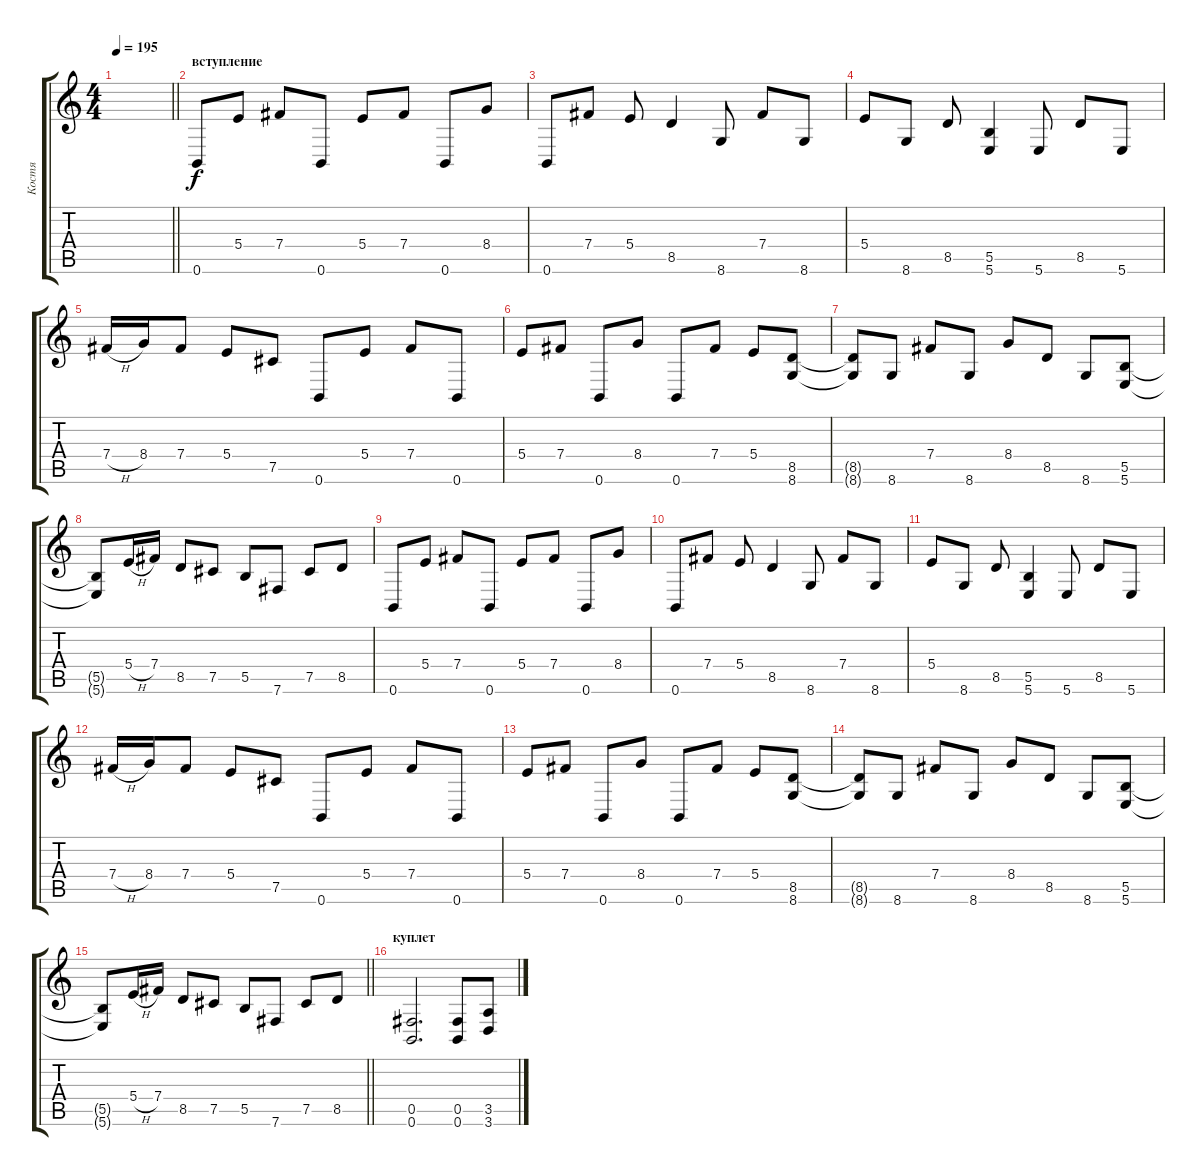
\track ("Костя" "Костя") {instrument overdrivenguitar}
\staff {score tabs}
\tuning (Db4 Ab3 E3 B2 Gb2 B1) {hide}
\ts (4 4)
\tempo 195
\clef g2
\barLineRight lightlight
\ks c
|
\section ("" "вступление")
0.6.8 5.4.8 7.4.8 0.6.8 5.4.8 7.4.8 0.6.8 8.4.8 |
0.6.8 7.4.8 5.4.8 8.5.4 8.6.8 7.4.8 8.6.8 |
5.4.8 8.6.8 8.5.8 (5.5 5.6).4 5.6.8 8.5.8 5.6.8 |
7.4{h}.16 8.4.16 7.4.8 5.4.8 7.5.8 0.6.8 5.4.8 7.4.8 0.6.8 |
5.4.8 7.4.8 0.6.8 8.4.8 0.6.8 7.4.8 5.4.8 (8.5 8.6).8 |
(8.5{t} 8.6{t}).8 8.6.8 7.4.8 8.6.8 8.4.8 8.5.8 8.6.8 (5.5 5.6).8 |
(5.5{t} 5.6{t}).8 5.4{h}.16 7.4.16 8.5.8 7.5.8 5.5.8 7.6.8 7.5.8 8.5.8 |
0.6.8 5.4.8 7.4.8 0.6.8 5.4.8 7.4.8 0.6.8 8.4.8 |
0.6.8 7.4.8 5.4.8 8.5.4 8.6.8 7.4.8 8.6.8 |
5.4.8 8.6.8 8.5.8 (5.5 5.6).4 5.6.8 8.5.8 5.6.8 |
7.4{h}.16 8.4.16 7.4.8 5.4.8 7.5.8 0.6.8 5.4.8 7.4.8 0.6.8 |
5.4.8 7.4.8 0.6.8 8.4.8 0.6.8 7.4.8 5.4.8 (8.5 8.6).8 |
(8.5{t} 8.6{t}).8 8.6.8 7.4.8 8.6.8 8.4.8 8.5.8 8.6.8 (5.5 5.6).8 |
\barLineRight lightlight
(5.5{t} 5.6{t}).8 5.4{h}.16 7.4.16 8.5.8 7.5.8 5.5.8 7.6.8 7.5.8 8.5.8 |
\section ("" "куплет")
(0.5 0.6).2{d} (0.5 0.6).8 (3.5 3.6).8
